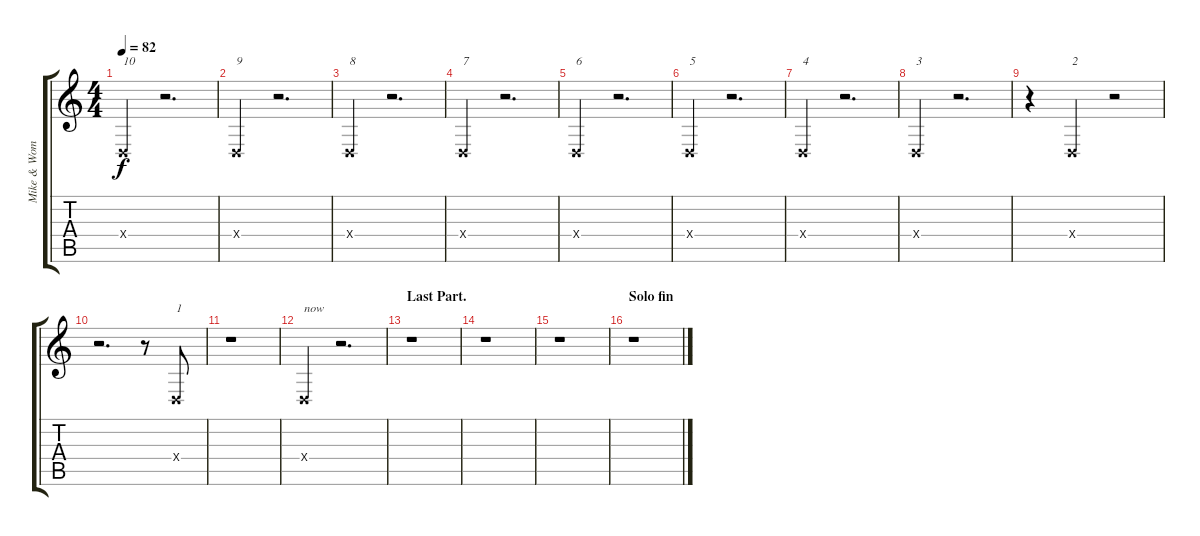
\track ("Mike & Woman" "Mike & Wom") {instrument choiraahs}
\staff {score tabs}
\tuning (E4 B3 G3 D3 A2 E2) {hide}
\ts (4 4)
\tempo 82
\clef g2
\ks c
0.4{x}.4{txt "10" dy f} r.2{d} |
0.4{x}.4{txt "9"} r.2{d} |
0.4{x}.4{txt "8"} r.2{d} |
0.4{x}.4{txt "7"} r.2{d} |
0.4{x}.4{txt "6"} r.2{d} |
0.4{x}.4{txt "5"} r.2{d} |
0.4{x}.4{txt "4"} r.2{d} |
0.4{x}.4{txt "3"} r.2{d} |
r.4 0.4{x}.4{txt "2"} r.2 |
r.2{d} r.8 0.4{x}.8{txt "1"} |
r.1 |
0.4{x}.4{txt "now"} r.2{d} |
\section ("" "Last Part.")
r.1 |
r.1 |
r.1 |
\section ("" "Solo fin")
r.1
